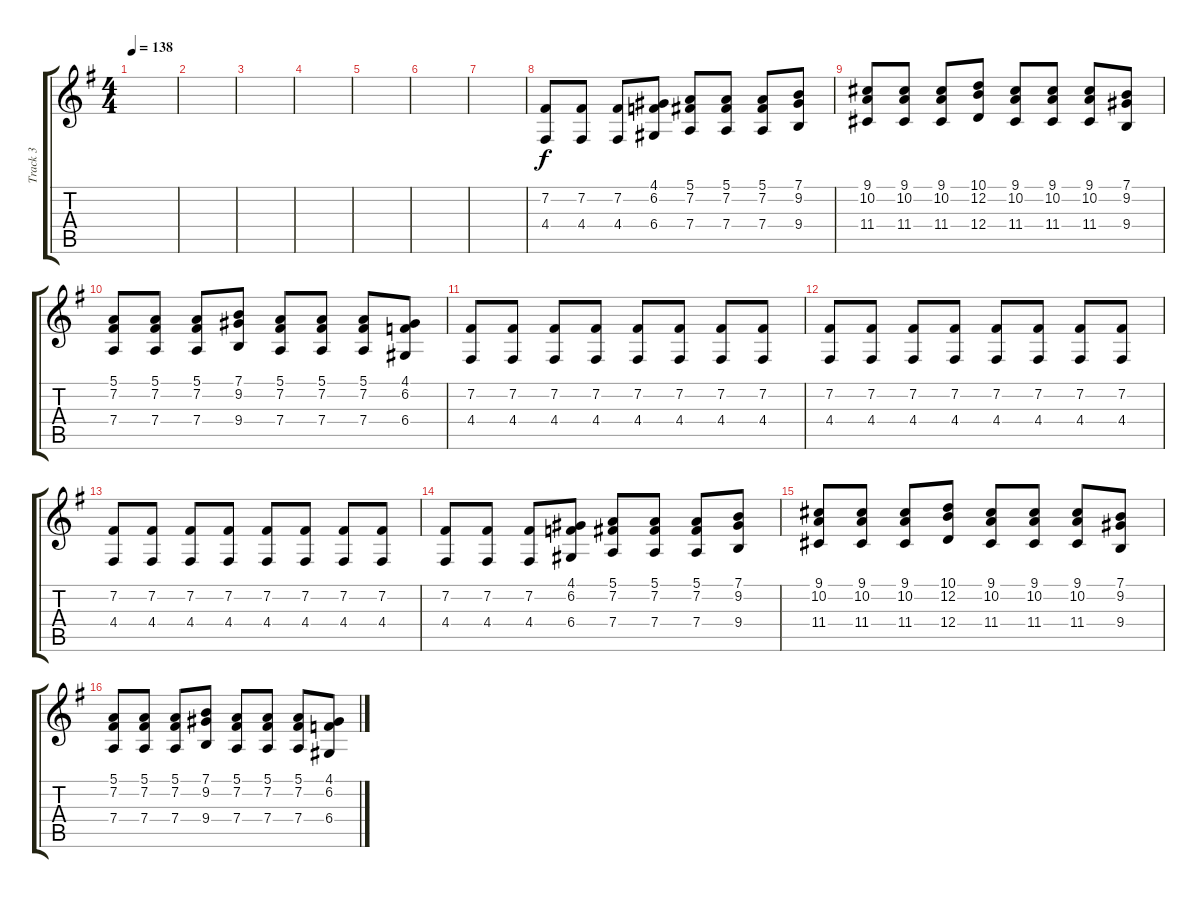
\track ("Track 3" "Track 3") {instrument stringensemble1}
\staff {score tabs}
\tuning (E4 B3 G3 D3 A2 E2) {hide}
\ts (4 4)
\tempo 138
\clef g2
\ks g
|
|
|
|
|
|
|
(7.2 4.4).8 (7.2 4.4).8 (7.2 4.4).8 (4.1 6.2 6.4).8 (5.1 7.2 7.4).8 (5.1 7.2 7.4).8 (5.1 7.2 7.4).8 (7.1 9.2 9.4).8 |
(9.1 10.2 11.4).8 (9.1 10.2 11.4).8 (9.1 10.2 11.4).8 (10.1 12.2 12.4).8 (9.1 10.2 11.4).8 (9.1 10.2 11.4).8 (9.1 10.2 11.4).8 (7.1 9.2 9.4).8 |
(5.1 7.2 7.4).8 (5.1 7.2 7.4).8 (5.1 7.2 7.4).8 (7.1 9.2 9.4).8 (5.1 7.2 7.4).8 (5.1 7.2 7.4).8 (5.1 7.2 7.4).8 (4.1 6.2 6.4).8 |
(7.2 4.4).8 (7.2 4.4).8 (7.2 4.4).8 (7.2 4.4).8 (7.2 4.4).8 (7.2 4.4).8 (7.2 4.4).8 (7.2 4.4).8 |
(7.2 4.4).8 (7.2 4.4).8 (7.2 4.4).8 (7.2 4.4).8 (7.2 4.4).8 (7.2 4.4).8 (7.2 4.4).8 (7.2 4.4).8 |
(7.2 4.4).8 (7.2 4.4).8 (7.2 4.4).8 (7.2 4.4).8 (7.2 4.4).8 (7.2 4.4).8 (7.2 4.4).8 (7.2 4.4).8 |
(7.2 4.4).8 (7.2 4.4).8 (7.2 4.4).8 (4.1 6.2 6.4).8 (5.1 7.2 7.4).8 (5.1 7.2 7.4).8 (5.1 7.2 7.4).8 (7.1 9.2 9.4).8 |
(9.1 10.2 11.4).8 (9.1 10.2 11.4).8 (9.1 10.2 11.4).8 (10.1 12.2 12.4).8 (9.1 10.2 11.4).8 (9.1 10.2 11.4).8 (9.1 10.2 11.4).8 (7.1 9.2 9.4).8 |
(5.1 7.2 7.4).8 (5.1 7.2 7.4).8 (5.1 7.2 7.4).8 (7.1 9.2 9.4).8 (5.1 7.2 7.4).8 (5.1 7.2 7.4).8 (5.1 7.2 7.4).8 (4.1 6.2 6.4).8
